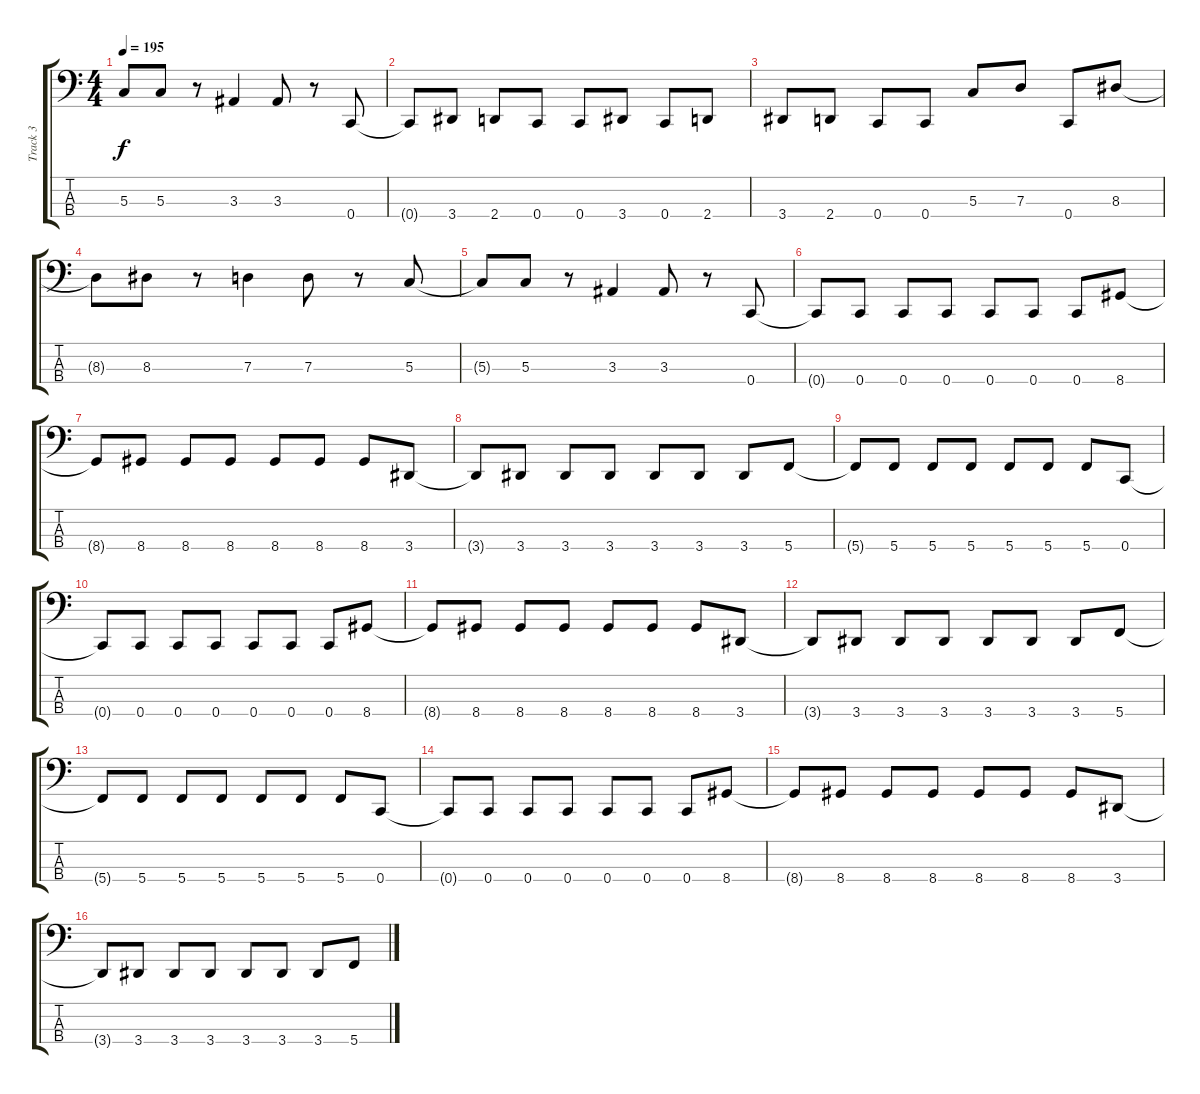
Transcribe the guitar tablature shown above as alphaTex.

\track ("Track 3" "Track 3") {instrument electricbasspick}
\staff {score tabs}
\tuning (F2 C2 G1 C1) {hide}
\ts (4 4)
\tempo 195
\clef f4
\ks c
5.3{t}.8{dy f} 5.3.8 r.8 3.3.4 3.3.8 r.8 0.4.8 |
0.4{t}.8 3.4.8 2.4.8 0.4.8 0.4.8 3.4.8 0.4.8 2.4.8 |
3.4.8 2.4.8 0.4.8 0.4.8 5.3.8 7.3.8 0.4.8 8.3.8 |
8.3{t}.8 8.3.8 r.8 7.3.4 7.3.8 r.8 5.3.8 |
5.3{t}.8 5.3.8 r.8 3.3.4 3.3.8 r.8 0.4.8 |
0.4{t}.8 0.4.8 0.4.8 0.4.8 0.4.8 0.4.8 0.4.8 8.4.8 |
8.4{t}.8 8.4.8 8.4.8 8.4.8 8.4.8 8.4.8 8.4.8 3.4.8 |
3.4{t}.8 3.4.8 3.4.8 3.4.8 3.4.8 3.4.8 3.4.8 5.4.8 |
5.4{t}.8 5.4.8 5.4.8 5.4.8 5.4.8 5.4.8 5.4.8 0.4.8 |
0.4{t}.8 0.4.8 0.4.8 0.4.8 0.4.8 0.4.8 0.4.8 8.4.8 |
8.4{t}.8 8.4.8 8.4.8 8.4.8 8.4.8 8.4.8 8.4.8 3.4.8 |
3.4{t}.8 3.4.8 3.4.8 3.4.8 3.4.8 3.4.8 3.4.8 5.4.8 |
5.4{t}.8 5.4.8 5.4.8 5.4.8 5.4.8 5.4.8 5.4.8 0.4.8 |
0.4{t}.8 0.4.8 0.4.8 0.4.8 0.4.8 0.4.8 0.4.8 8.4.8 |
8.4{t}.8 8.4.8 8.4.8 8.4.8 8.4.8 8.4.8 8.4.8 3.4.8 |
3.4{t}.8 3.4.8 3.4.8 3.4.8 3.4.8 3.4.8 3.4.8 5.4.8
